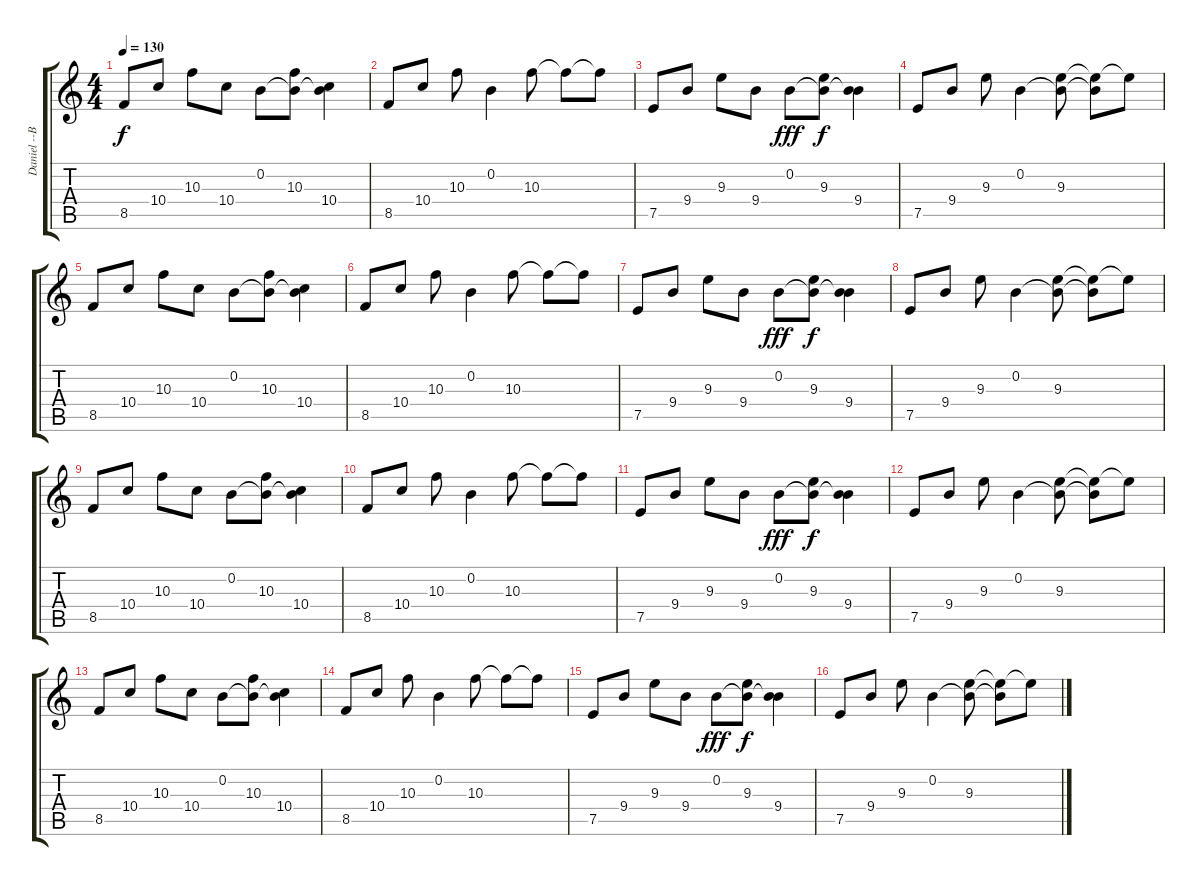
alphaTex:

\track ("Daniel --Base" "Daniel --B") {instrument distortionguitar}
\staff {score tabs}
\tuning (E4 B3 G3 D3 A2 E2) {hide}
\ts (4 4)
\tempo 130
\clef g2
\ks c
8.5.8{dy f} 10.4.8 10.3.8 10.4.8 0.2.8 (0.2{t} 10.3).8 (0.2{t} 10.4).4 |
8.5.8 10.4.8 10.3.8 0.2.4 10.3.8 10.3{t}.8 10.3{t}.8 |
7.5.8{instrument electricguitarclean} 9.4.8 9.3.8 9.4.8 0.2.8{dy fff} (0.2{t} 9.3).8{dy f} (0.2{t} 9.4).4 |
7.5.8 9.4.8 9.3.8 0.2.4 (0.2{t} 9.3).8 (0.2{t} 9.3{t}).8 9.3{t}.8 |
8.5.8 10.4.8 10.3.8 10.4.8 0.2.8 (0.2{t} 10.3).8 (0.2{t} 10.4).4 |
8.5.8 10.4.8 10.3.8 0.2.4 10.3.8 10.3{t}.8 10.3{t}.8 |
7.5.8{instrument electricguitarclean} 9.4.8 9.3.8 9.4.8 0.2.8{dy fff} (0.2{t} 9.3).8{dy f} (0.2{t} 9.4).4 |
7.5.8 9.4.8 9.3.8 0.2.4 (0.2{t} 9.3).8 (0.2{t} 9.3{t}).8 9.3{t}.8 |
8.5.8 10.4.8 10.3.8 10.4.8 0.2.8 (0.2{t} 10.3).8 (0.2{t} 10.4).4 |
8.5.8 10.4.8 10.3.8 0.2.4 10.3.8 10.3{t}.8 10.3{t}.8 |
7.5.8{instrument electricguitarclean} 9.4.8 9.3.8 9.4.8 0.2.8{dy fff} (0.2{t} 9.3).8{dy f} (0.2{t} 9.4).4 |
7.5.8 9.4.8 9.3.8 0.2.4 (0.2{t} 9.3).8 (0.2{t} 9.3{t}).8 9.3{t}.8 |
8.5.8 10.4.8 10.3.8 10.4.8 0.2.8 (0.2{t} 10.3).8 (0.2{t} 10.4).4 |
8.5.8 10.4.8 10.3.8 0.2.4 10.3.8 10.3{t}.8 10.3{t}.8 |
7.5.8{instrument electricguitarclean} 9.4.8 9.3.8 9.4.8 0.2.8{dy fff} (0.2{t} 9.3).8{dy f} (0.2{t} 9.4).4 |
7.5.8 9.4.8 9.3.8 0.2.4 (0.2{t} 9.3).8 (0.2{t} 9.3{t}).8 9.3{t}.8
